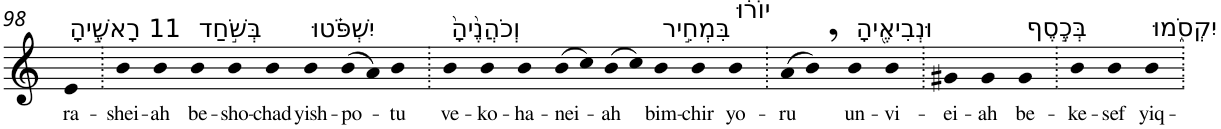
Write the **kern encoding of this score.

**kern	**text
*part1	*part1
*staff1	*staff1
*I"Piano	*
*I'Pno	*
!!LO:PB:g=z
*clefG2	*
*k[]	*
=98	=98
!LO:TX:a:t=11 רָאשֶׁ֣יהָ	!
!	!LO:LY:b
4e	ra-
=99.	=99.
!	!LO:LY:b
4b	-shei-
!	!LO:LY:b
4b	-ah
!LO:TX:a:t=בְּשֹׁ֣חַד	!
!	!LO:LY:b
4b	be-
!	!LO:LY:b
4b	-sho-
!	!LO:LY:b
4b	-chad
!LO:TX:a:t=יִשְׁפֹּ֗טוּ	!
!	!LO:LY:b
4b	yish-
!	!LO:LY:b
(>8b	-po-
8a)	.
!	!LO:LY:b
4b	-tu
=100.	=100.
!LO:TX:a:t=וְכֹהֲנֶ֙יהָ֙	!
!	!LO:LY:b
4b	ve-
!	!LO:LY:b
4b	-ko-
!	!LO:LY:b
4b	-ha-
!	!LO:LY:b
(>8b	-nei-
8cc)	.
!	!LO:LY:b
(>8b	-ah
8cc)	.
!LO:TX:a:t=בִּמְחִ֣יר	!
!	!LO:LY:b
4b	bim-
!	!LO:LY:b
4b	-chir
!LO:TX:a:t=יוֹר֔וּ	!
!	!LO:LY:b
4b	yo-
=101.	=101.
!	!LO:LY:b
(>8a	-ru
8b,)	.
!LO:TX:a:t=וּנְבִיאֶ֖יהָ	!
!	!LO:LY:b
4b	un-
!	!LO:LY:b
4b	-vi-
=102.	=102.
!	!LO:LY:b
4g#X	-ei-
!	!LO:LY:b
4g#	-ah
!LO:TX:a:t=בְּכֶ֣סֶף	!
!	!LO:LY:b
4g#	be-
=103.	=103.
!	!LO:LY:b
4b	-ke-
!	!LO:LY:b
4b	-sef
!LO:TX:a:t=יִקְסֹ֑מוּ	!
!	!LO:LY:b
4b	yiq-
=.	=.
*-	*-
